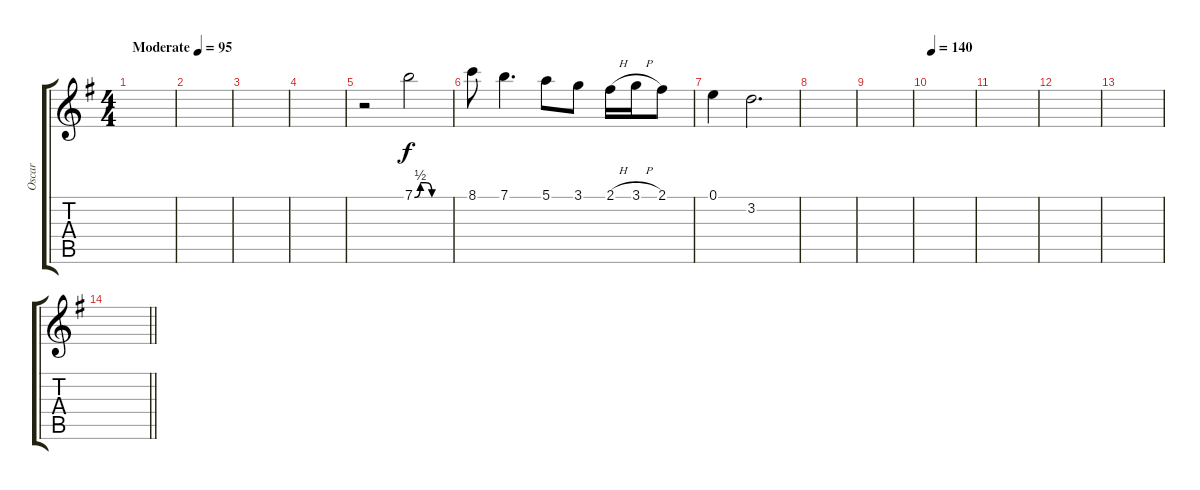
\track ("Oscar" "Oscar") {instrument acousticguitarnylon}
\staff {score tabs}
\tuning (E4 B3 G3 D3 A2 E2) {hide}
\ts (4 4)
\tempo (95 "Moderate")
\clef g2
\ks eminor
|
|
|
|
r.2 7.1{be (custom 0 0 10 2 20 2 30 0 60 0)}.2 |
8.1.8 7.1.4{d} 5.1.8 3.1.8 2.1{h}.16 3.1{h}.16 2.1.8 |
0.1.4 3.2.2{d} |
|
|
\tempo 140
|
|
|
|
\barLineRight lightlight
